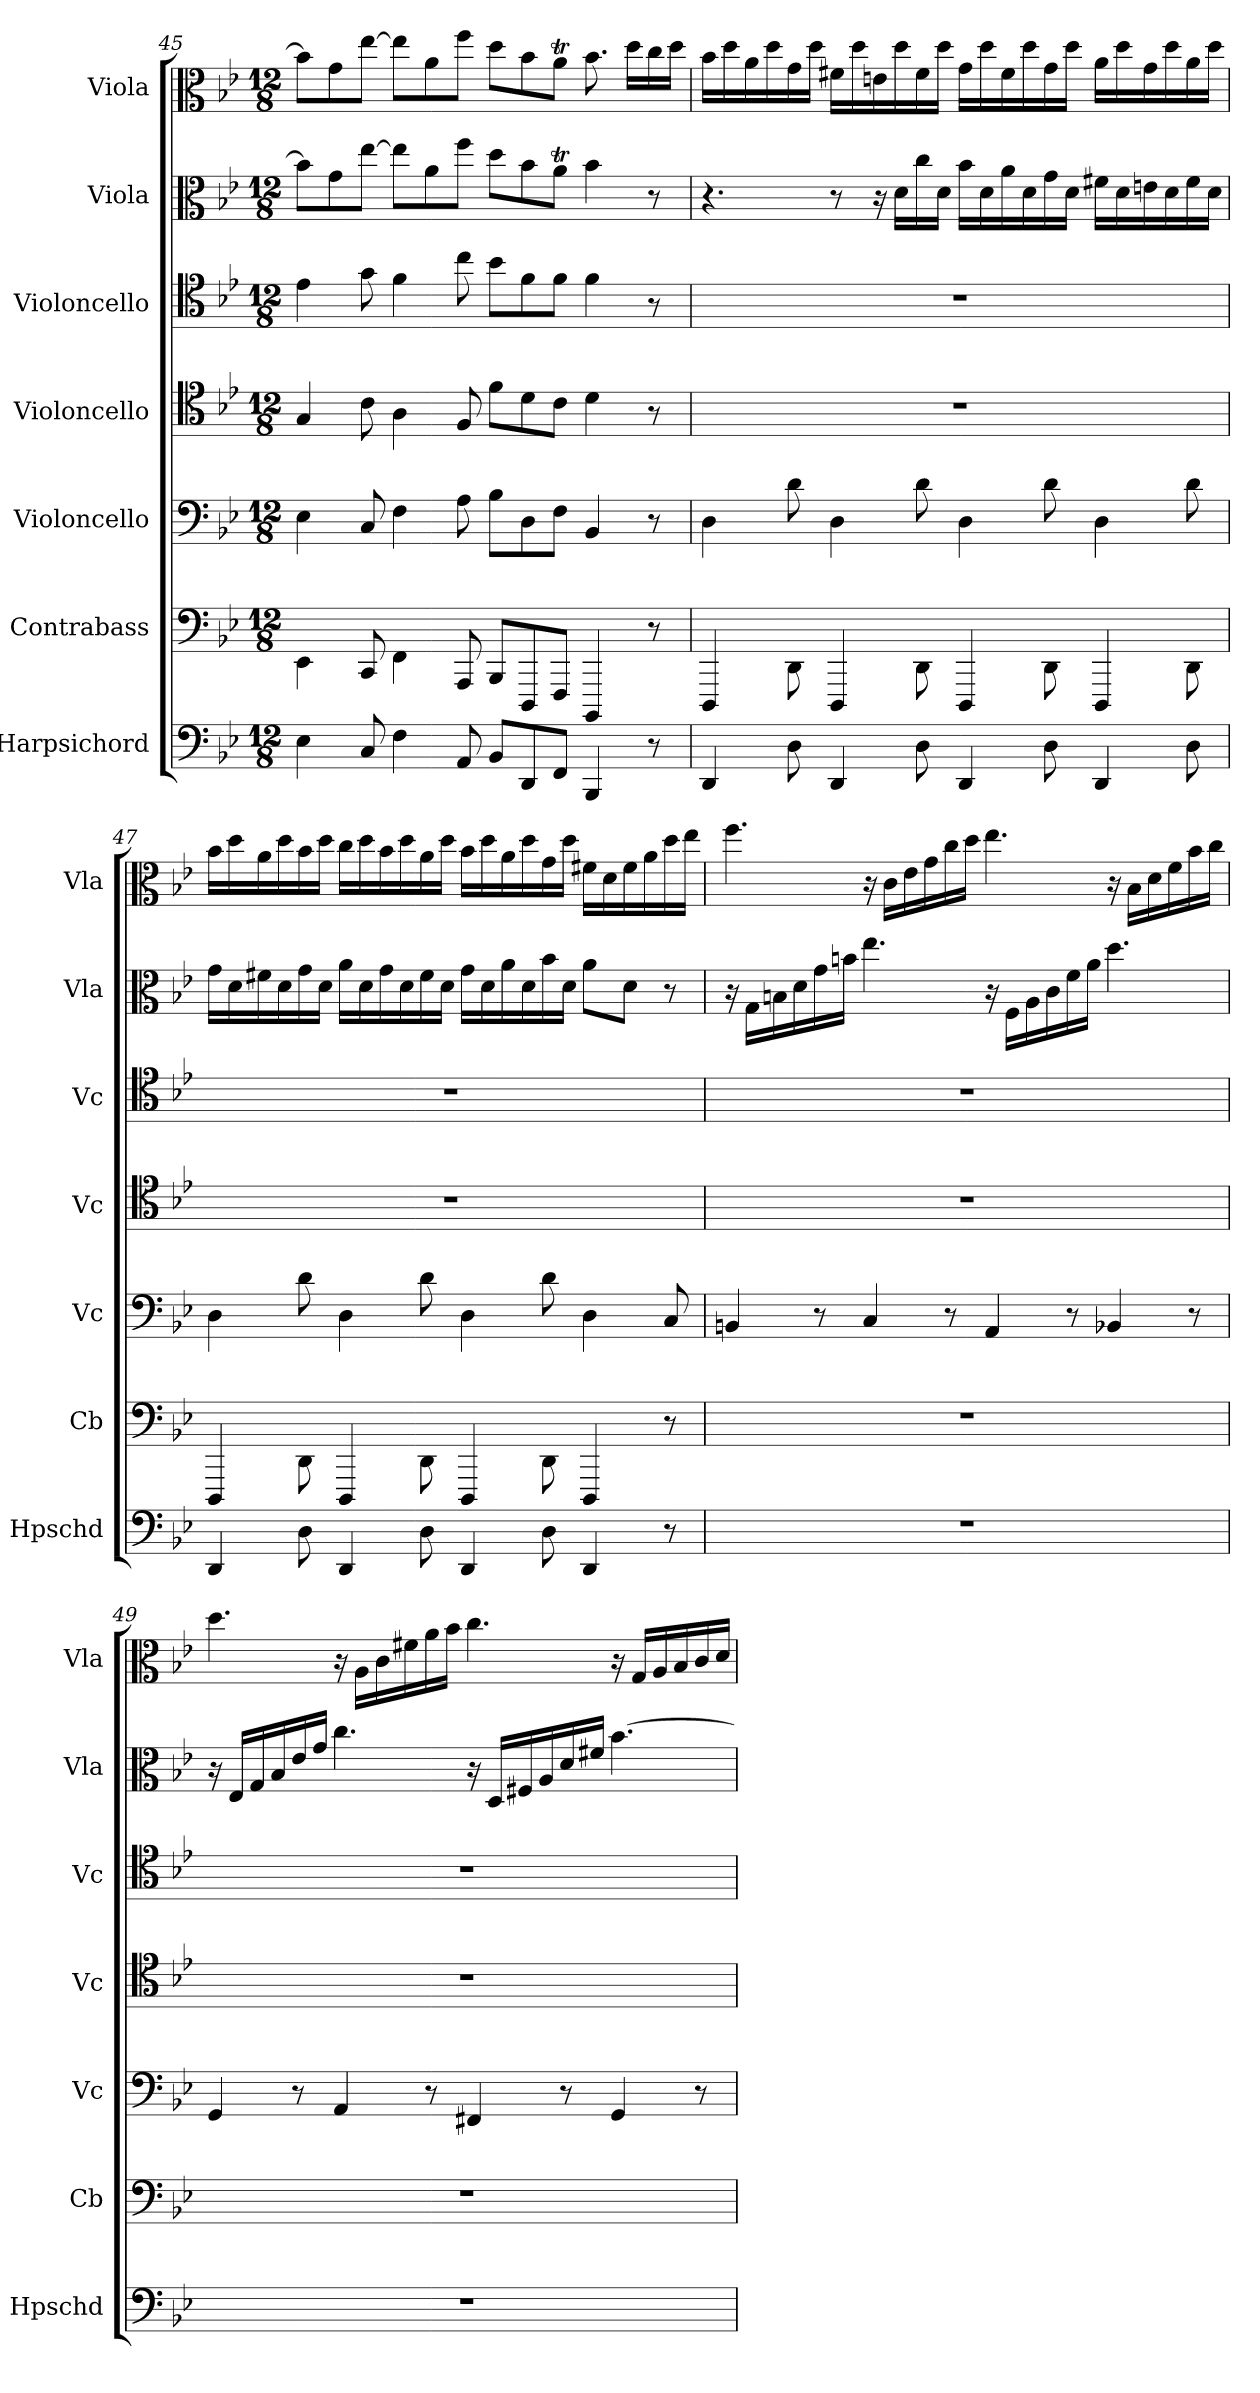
**kern	**kern	**kern	**kern	**kern	**kern	**kern
*part7	*part6	*part5	*part4	*part3	*part2	*part1
*staff7	*staff6	*staff5	*staff4	*staff3	*staff2	*staff1
*I"Harpsichord	*I"Contrabass	*I"Violoncello	*I"Violoncello	*I"Violoncello	*I"Viola	*I"Viola
*I'Hpschd	*I'Cb	*I'Vc	*I'Vc	*I'Vc	*I'Vla	*I'Vla
*clefF4	*clefF4	*clefF4	*clefC4	*clefC4	*clefC3	*clefC3
*	*ITrd7c12	*	*	*	*	*
*k[b-e-]	*k[b-e-]	*k[b-e-]	*k[b-e-]	*k[b-e-]	*k[b-e-]	*k[b-e-]
*B-:	*B-:	*B-:	*B-:	*B-:	*B-:	*B-:
*M12/8	*M12/8	*M12/8	*M12/8	*M12/8	*M12/8	*M12/8
=45	=45	=45	=45	=45	=45	=45
4E-\	4EEE-\	4E-\	4G/	4e-\	8b-\L]	8b-\L]
.	.	.	.	.	8g\	8g\
8C/	8CCC/	8C/	8c\	8g\	[8ee-\J	[8ee-\J
4F\	4FFF\	4F\	4A\	4f\	8ee-\L]	8ee-\L]
.	.	.	.	.	8a\	8a\
8AA/	8AAAA/	8A\	8F/	8cc\	8ff\J	8ff\J
8BB-/L	8BBBB-/L	8B-\L	8f\L	8b-\L	8dd\L	8dd\L
8DD/	8DDDD/	8D\	8d\	8f\	8b-\	8b-\
8FF/J	8FFFF/J	8F\J	8c\J	8f\J	8at\J	8at\J
4BBB-/	4BBBBB-/	4BB-/	4d\	4f\	4b-\	8.b-\
.	.	.	.	.	.	16dd\LL
8r	8r	8r	8r	8r	8r	16cc\
.	.	.	.	.	.	16dd\JJ
=46	=46	=46	=46	=46	=46	=46
4DD/	4DDDD/	4D\	1.r	1.r	4.r	16b-\LL
.	.	.	.	.	.	16dd\
.	.	.	.	.	.	16a\
.	.	.	.	.	.	16dd\
8D\	8DDD\	8d\	.	.	.	16g\
.	.	.	.	.	.	16dd\JJ
4DD/	4DDDD/	4D\	.	.	8r	16f#X\LL
.	.	.	.	.	.	16dd\
.	.	.	.	.	16r	16en\
.	.	.	.	.	16d\LL	16dd\
8D\	8DDD\	8d\	.	.	16cc\	16f#\
.	.	.	.	.	16d\JJ	16dd\JJ
4DD/	4DDDD/	4D\	.	.	16b-\LL	16g\LL
.	.	.	.	.	16d\	16dd\
.	.	.	.	.	16a\	16f#\
.	.	.	.	.	16d\	16dd\
8D\	8DDD\	8d\	.	.	16g\	16g\
.	.	.	.	.	16d\JJ	16dd\JJ
4DD/	4DDDD/	4D\	.	.	16f#X\LL	16a\LL
.	.	.	.	.	16d\	16dd\
.	.	.	.	.	16en\	16g\
.	.	.	.	.	16d\	16dd\
8D\	8DDD\	8d\	.	.	16f#\	16a\
.	.	.	.	.	16d\JJ	16dd\JJ
=47	=47	=47	=47	=47	=47	=47
4DD/	4DDDD/	4D\	1.r	1.r	16g\LL	16b-\LL
.	.	.	.	.	16d\	16dd\
.	.	.	.	.	16f#X\	16a\
.	.	.	.	.	16d\	16dd\
8D\	8DDD\	8d\	.	.	16g\	16b-\
.	.	.	.	.	16d\JJ	16dd\JJ
4DD/	4DDDD/	4D\	.	.	16a\LL	16cc\LL
.	.	.	.	.	16d\	16dd\
.	.	.	.	.	16g\	16b-\
.	.	.	.	.	16d\	16dd\
8D\	8DDD\	8d\	.	.	16f#\	16a\
.	.	.	.	.	16d\JJ	16dd\JJ
4DD/	4DDDD/	4D\	.	.	16g\LL	16b-\LL
.	.	.	.	.	16d\	16dd\
.	.	.	.	.	16a\	16a\
.	.	.	.	.	16d\	16dd\
8D\	8DDD\	8d\	.	.	16b-\	16g\
.	.	.	.	.	16d\JJ	16dd\JJ
4DD/	4DDDD/	4D\	.	.	8a\L	16f#X\LL
.	.	.	.	.	.	16d\
.	.	.	.	.	8d\J	16f#\
.	.	.	.	.	.	16a\
8r	8r	8C/	.	.	8r	16dd\
.	.	.	.	.	.	16ee-\JJ
=48	=48	=48	=48	=48	=48	=48
1.r	1.r	4BBn/	1.r	1.r	16r	4.ff\
.	.	.	.	.	16G\LL	.
.	.	.	.	.	16Bn\	.
.	.	.	.	.	16d\	.
.	.	8r	.	.	16g\	.
.	.	.	.	.	16bn\JJ	.
.	.	4C/	.	.	4.ee-\	16r
.	.	.	.	.	.	16c\LL
.	.	.	.	.	.	16e-\
.	.	.	.	.	.	16g\
.	.	8r	.	.	.	16cc\
.	.	.	.	.	.	16dd\JJ
.	.	4AA/	.	.	16r	4.ee-\
.	.	.	.	.	16F\LL	.
.	.	.	.	.	16A\	.
.	.	.	.	.	16c\	.
.	.	8r	.	.	16f\	.
.	.	.	.	.	16a\JJ	.
.	.	4BB-X/	.	.	4.dd\	16r
.	.	.	.	.	.	16B-\LL
.	.	.	.	.	.	16d\
.	.	.	.	.	.	16f\
.	.	8r	.	.	.	16b-\
.	.	.	.	.	.	16cc\JJ
=49	=49	=49	=49	=49	=49	=49
1.r	1.r	4GG/	1.r	1.r	16r	4.dd\
.	.	.	.	.	16E-/LL	.
.	.	.	.	.	16G/	.
.	.	.	.	.	16B-/	.
.	.	8r	.	.	16e-/	.
.	.	.	.	.	16g/JJ	.
.	.	4AA/	.	.	4.cc\	16r
.	.	.	.	.	.	16A\LL
.	.	.	.	.	.	16c\
.	.	.	.	.	.	16f#X\
.	.	8r	.	.	.	16a\
.	.	.	.	.	.	16b-\JJ
.	.	4FF#X/	.	.	16r	4.cc\
.	.	.	.	.	16D/LL	.
.	.	.	.	.	16F#X/	.
.	.	.	.	.	16A/	.
.	.	8r	.	.	16d/	.
.	.	.	.	.	16f#X/JJ	.
.	.	4GG/	.	.	[4.b-\	16r
.	.	.	.	.	.	16G/LL
.	.	.	.	.	.	16A/
.	.	.	.	.	.	16B-/
.	.	8r	.	.	.	16c/
.	.	.	.	.	.	16d/JJ
=	=	=	=	=	=	=
*-	*-	*-	*-	*-	*-	*-
